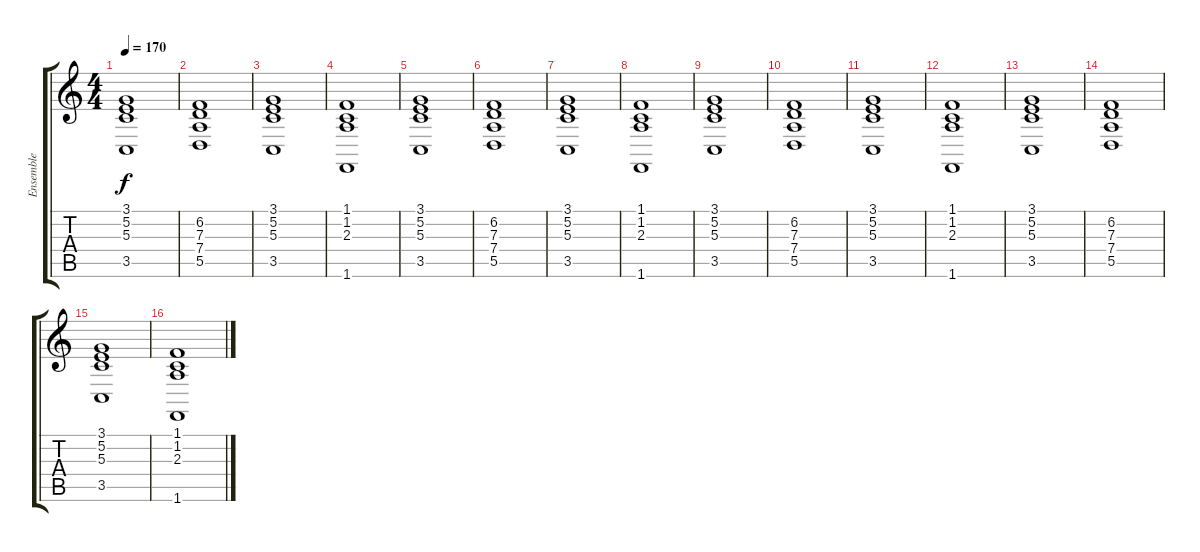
\track ("Ensemble" "Ensemble") {instrument stringensemble1}
\staff {score tabs}
\tuning (E4 B3 G3 D3 A2 E2) {hide}
\ts (4 4)
\tempo 170
\clef g2
\ks c
(3.1 5.2 5.3 3.5).1{dy f} |
\section ("" "")
(6.2 7.3 7.4 5.5).1 |
(3.1 5.2 5.3 3.5).1 |
(1.1 1.2 2.3 1.6).1 |
(3.1 5.2 5.3 3.5).1 |
(6.2 7.3 7.4 5.5).1 |
(3.1 5.2 5.3 3.5).1 |
(1.1 1.2 2.3 1.6).1 |
(3.1 5.2 5.3 3.5).1 |
\section ("" "")
(6.2 7.3 7.4 5.5).1 |
(3.1 5.2 5.3 3.5).1 |
(1.1 1.2 2.3 1.6).1 |
(3.1 5.2 5.3 3.5).1 |
(6.2 7.3 7.4 5.5).1 |
(3.1 5.2 5.3 3.5).1 |
(1.1 1.2 2.3 1.6).1
